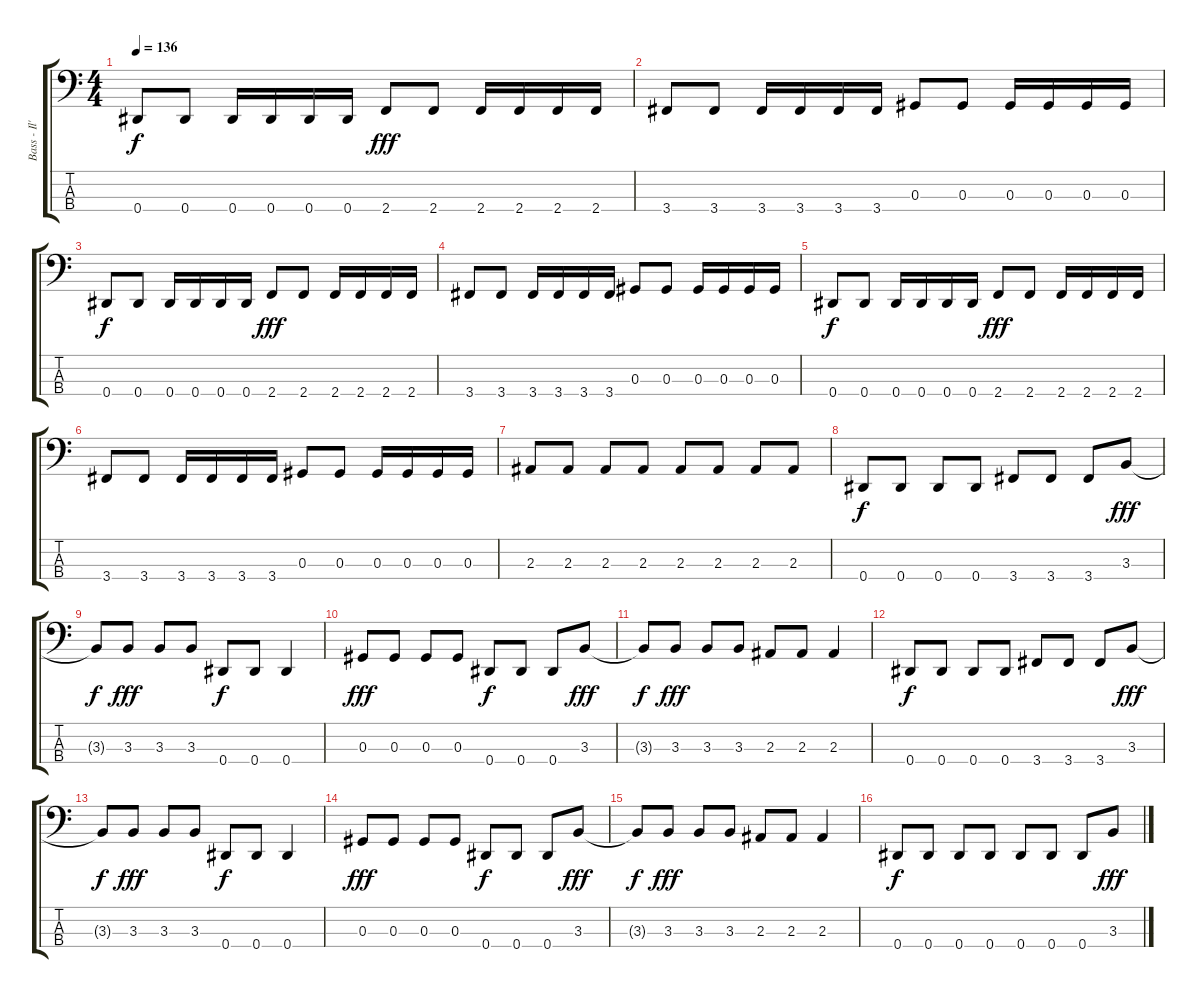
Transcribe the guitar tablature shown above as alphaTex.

\track ("Bass - Il'ya Knyazev" "Bass - Il'") {instrument electricbassfinger}
\staff {score tabs}
\tuning (Gb2 Db2 Ab1 Eb1) {hide}
\ts (4 4)
\tempo 136
\clef f4
\ks c
0.4.8{dy f} 0.4.8 0.4.16 0.4.16 0.4.16 0.4.16 2.4.8{dy fff} 2.4.8 2.4.16 2.4.16 2.4.16 2.4.16 |
3.4.8 3.4.8 3.4.16 3.4.16 3.4.16 3.4.16 0.3.8 0.3.8 0.3.16 0.3.16 0.3.16 0.3.16 |
0.4.8{dy f} 0.4.8 0.4.16 0.4.16 0.4.16 0.4.16 2.4.8{dy fff} 2.4.8 2.4.16 2.4.16 2.4.16 2.4.16 |
3.4.8 3.4.8 3.4.16 3.4.16 3.4.16 3.4.16 0.3.8 0.3.8 0.3.16 0.3.16 0.3.16 0.3.16 |
0.4.8{dy f} 0.4.8 0.4.16 0.4.16 0.4.16 0.4.16 2.4.8{dy fff} 2.4.8 2.4.16 2.4.16 2.4.16 2.4.16 |
3.4.8 3.4.8 3.4.16 3.4.16 3.4.16 3.4.16 0.3.8 0.3.8 0.3.16 0.3.16 0.3.16 0.3.16 |
2.3.8 2.3.8 2.3.8 2.3.8 2.3.8 2.3.8 2.3.8 2.3.8 |
0.4.8{dy f} 0.4.8 0.4.8 0.4.8 3.4.8 3.4.8 3.4.8 3.3.8{dy fff} |
3.3{t}.8{dy f} 3.3.8{dy fff} 3.3.8 3.3.8 0.4.8{dy f} 0.4.8 0.4.4 |
0.3.8{dy fff} 0.3.8 0.3.8 0.3.8 0.4.8{dy f} 0.4.8 0.4.8 3.3.8{dy fff} |
3.3{t}.8{dy f} 3.3.8{dy fff} 3.3.8 3.3.8 2.3.8 2.3.8 2.3.4 |
0.4.8{dy f} 0.4.8 0.4.8 0.4.8 3.4.8 3.4.8 3.4.8 3.3.8{dy fff} |
3.3{t}.8{dy f} 3.3.8{dy fff} 3.3.8 3.3.8 0.4.8{dy f} 0.4.8 0.4.4 |
0.3.8{dy fff} 0.3.8 0.3.8 0.3.8 0.4.8{dy f} 0.4.8 0.4.8 3.3.8{dy fff} |
3.3{t}.8{dy f} 3.3.8{dy fff} 3.3.8 3.3.8 2.3.8 2.3.8 2.3.4 |
0.4.8{dy f} 0.4.8 0.4.8 0.4.8 0.4.8 0.4.8 0.4.8 3.3.8{dy fff}
